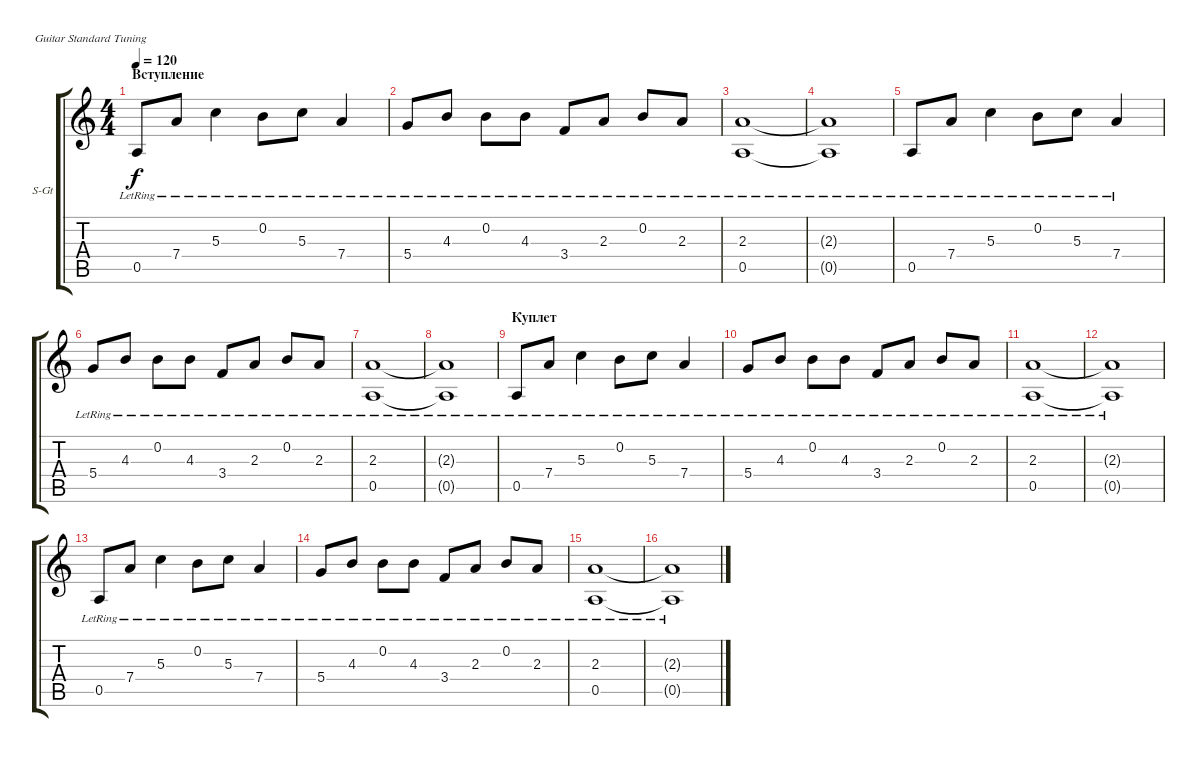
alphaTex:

\defaultSystemsLayout 4
\bracketExtendMode groupsimilarinstruments
\firstSystemTrackNameOrientation horizontal
\otherSystemsTrackNameOrientation horizontal
\track ("Guitar L" "S-Gt") {instrument acousticguitarsteel}
\staff {score tabs}
\tuning (E4 B3 G3 D3 A2 E2)
\ts (4 4)
\section ("" "Вступление")
\tempo 120
\clef g2
\ks c
0.5{lr}.8{dy f instrument acousticguitarsteel} 7.4{lr}.8 5.3{lr}.4 0.2{lr}.8 5.3{lr}.8 7.4{lr}.4 |
5.4{lr}.8 4.3{lr}.8 0.2{lr}.8 4.3{lr}.8 3.4{lr}.8 2.3{lr}.8 0.2{lr}.8 2.3{lr}.8 |
(2.3{lr} 0.5).1 |
(2.3{lr t} 0.5{t}).1 |
0.5{lr}.8 7.4{lr}.8 5.3{lr}.4 0.2{lr}.8 5.3{lr}.8 7.4{lr}.4 |
5.4{lr}.8 4.3{lr}.8 0.2{lr}.8 4.3{lr}.8 3.4{lr}.8 2.3{lr}.8 0.2{lr}.8 2.3{lr}.8 |
(2.3{lr} 0.5).1 |
(2.3{lr t} 0.5{t}).1 |
\section ("" "Куплет")
0.5{lr}.8 7.4{lr}.8 5.3{lr}.4 0.2{lr}.8 5.3{lr}.8 7.4{lr}.4 |
5.4{lr}.8 4.3{lr}.8 0.2{lr}.8 4.3{lr}.8 3.4{lr}.8 2.3{lr}.8 0.2{lr}.8 2.3{lr}.8 |
(2.3{lr} 0.5).1 |
(2.3{lr t} 0.5{t}).1 |
0.5{lr}.8 7.4{lr}.8 5.3{lr}.4 0.2{lr}.8 5.3{lr}.8 7.4{lr}.4 |
5.4{lr}.8 4.3{lr}.8 0.2{lr}.8 4.3{lr}.8 3.4{lr}.8 2.3{lr}.8 0.2{lr}.8 2.3{lr}.8 |
(2.3{lr} 0.5).1 |
(2.3{lr t} 0.5{t}).1
